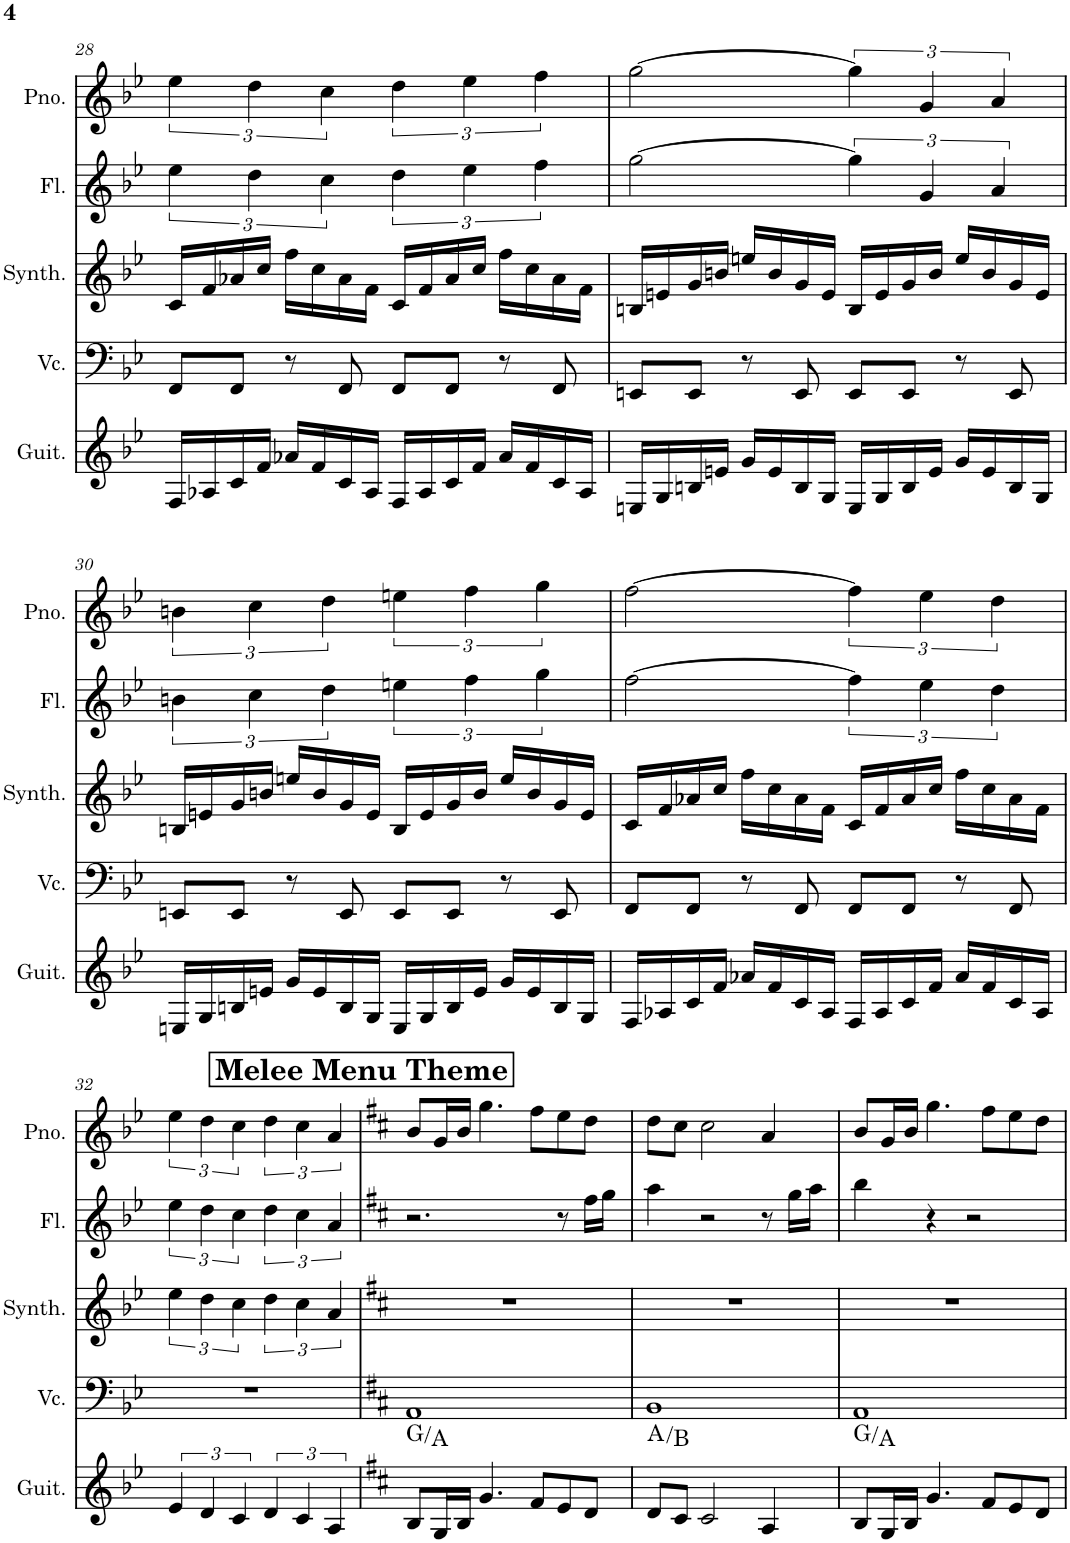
**kern	**harte	**kern	**kern	**kern	**kern
*part5	*part5	*part4	*part3	*part2	*part1
*staff5	*	*staff4	*staff3	*staff2	*staff1
*I"Classical Guitar	*	*I"Violoncello	*I"Sine Synthesizer	*I"Flute	*I"Piano
*I'Guit.	*	*I'Vc.	*I'Synth.	*I'Fl.	*I'Pno.
!!LO:PB:g=z
*clefG2	*	*clefF4	*clefG2	*clefG2	*clefG2
*k[b-e-]	*	*k[b-e-]	*k[b-e-]	*k[b-e-]	*k[b-e-]
*M4/4	*	*M4/4	*M4/4	*M4/4	*M4/4
=28	=28	=28	=28	=28	=28
16F/LL	.	8FF/L	16c/LL	6ee-\	6ee-\
16A-X/	.	.	16f/	.	.
16c/	.	8FF/J	16a-X/	.	.
.	.	.	.	6dd\	6dd\
16f/JJ	.	.	16cc/JJ	.	.
16a-X/LL	.	8r	16ff\LL	.	.
16f/	.	.	16cc\	.	.
.	.	.	.	6cc\	6cc\
16c/	.	8FF/	16a-\	.	.
16A-/JJ	.	.	16f\JJ	.	.
16F/LL	.	8FF/L	16c/LL	6dd\	6dd\
16A-/	.	.	16f/	.	.
16c/	.	8FF/J	16a-/	.	.
.	.	.	.	6ee-\	6ee-\
16f/JJ	.	.	16cc/JJ	.	.
16a-/LL	.	8r	16ff\LL	.	.
16f/	.	.	16cc\	.	.
.	.	.	.	6ff\	6ff\
16c/	.	8FF/	16a-\	.	.
16A-/JJ	.	.	16f\JJ	.	.
=29	=29	=29	=29	=29	=29
16En/LL	.	8EEn/L	16Bn/LL	[2gg\	[2gg\
16G/	.	.	16en/	.	.
16Bn/	.	8EE/J	16g/	.	.
16en/JJ	.	.	16bn/JJ	.	.
16g/LL	.	8r	16een/LL	.	.
16e/	.	.	16b/	.	.
16B/	.	8EE/	16g/	.	.
16G/JJ	.	.	16e/JJ	.	.
16E/LL	.	8EE/L	16B/LL	6gg\]	6gg\]
16G/	.	.	16e/	.	.
16B/	.	8EE/J	16g/	.	.
.	.	.	.	6g/	6g/
16e/JJ	.	.	16b/JJ	.	.
16g/LL	.	8r	16ee/LL	.	.
16e/	.	.	16b/	.	.
.	.	.	.	6a/	6a/
16B/	.	8EE/	16g/	.	.
16G/JJ	.	.	16e/JJ	.	.
!!LO:LB:g=z
=30	=30	=30	=30	=30	=30
16En/LL	.	8EEn/L	16Bn/LL	6bn\	6bn\
16G/	.	.	16en/	.	.
16Bn/	.	8EE/J	16g/	.	.
.	.	.	.	6cc\	6cc\
16en/JJ	.	.	16bn/JJ	.	.
16g/LL	.	8r	16een/LL	.	.
16e/	.	.	16b/	.	.
.	.	.	.	6dd\	6dd\
16B/	.	8EE/	16g/	.	.
16G/JJ	.	.	16e/JJ	.	.
16E/LL	.	8EE/L	16B/LL	6een\	6een\
16G/	.	.	16e/	.	.
16B/	.	8EE/J	16g/	.	.
.	.	.	.	6ff\	6ff\
16e/JJ	.	.	16b/JJ	.	.
16g/LL	.	8r	16ee/LL	.	.
16e/	.	.	16b/	.	.
.	.	.	.	6gg\	6gg\
16B/	.	8EE/	16g/	.	.
16G/JJ	.	.	16e/JJ	.	.
=31	=31	=31	=31	=31	=31
16F/LL	.	8FF/L	16c/LL	[2ff\	[2ff\
16A-X/	.	.	16f/	.	.
16c/	.	8FF/J	16a-X/	.	.
16f/JJ	.	.	16cc/JJ	.	.
16a-X/LL	.	8r	16ff\LL	.	.
16f/	.	.	16cc\	.	.
16c/	.	8FF/	16a-\	.	.
16A-/JJ	.	.	16f\JJ	.	.
16F/LL	.	8FF/L	16c/LL	6ff\]	6ff\]
16A-/	.	.	16f/	.	.
16c/	.	8FF/J	16a-/	.	.
.	.	.	.	6ee-\	6ee-\
16f/JJ	.	.	16cc/JJ	.	.
16a-/LL	.	8r	16ff\LL	.	.
16f/	.	.	16cc\	.	.
.	.	.	.	6dd\	6dd\
16c/	.	8FF/	16a-\	.	.
16A-/JJ	.	.	16f\JJ	.	.
!!LO:LB:g=z
=32	=32	=32	=32	=32	=32
6e-/	.	1r	6ee-\	6ee-\	6ee-\
6d/	.	.	6dd\	6dd\	6dd\
6c/	.	.	6cc\	6cc\	6cc\
6d/	.	.	6dd\	6dd\	6dd\
6c/	.	.	6cc\	6cc\	6cc\
6A/	.	.	6a/	6a/	6a/
!!LO:REH:place=s1:a:B:cj:fs=14:t=Melee Menu Theme
=33	=33	=33	=33	=33	=33
*k[f#c#]	*	*k[f#c#]	*k[f#c#]	*k[f#c#]	*k[f#c#]
8B/L	G:maj/2	1AA	1r	2.r	8b/L
16G/L	.	.	.	.	16g/L
16B/JJ	.	.	.	.	16b/JJ
4.g/	.	.	.	.	4.gg\
8f#/L	.	.	.	.	8ff#\L
8e/	.	.	.	8r	8ee\
8d/J	.	.	.	16ff#\LL	8dd\J
.	.	.	.	16gg\JJ	.
=34	=34	=34	=34	=34	=34
8d/L	A:maj/2	1BB	1r	4aa\	8dd\L
8c#/J	.	.	.	.	8cc#\J
2c#/	.	.	.	2r	2cc#\
4A/	.	.	.	8r	4a/
.	.	.	.	16gg\LL	.
.	.	.	.	16aa\JJ	.
=35	=35	=35	=35	=35	=35
8B/L	G:maj/2	1AA	1r	4bb\	8b/L
16G/L	.	.	.	.	16g/L
16B/JJ	.	.	.	.	16b/JJ
4.g/	.	.	.	4r	4.gg\
.	.	.	.	2r	.
8f#/L	.	.	.	.	8ff#\L
8e/	.	.	.	.	8ee\
8d/J	.	.	.	.	8dd\J
=	=	=	=	=	=
*-	*-	*-	*-	*-	*-
